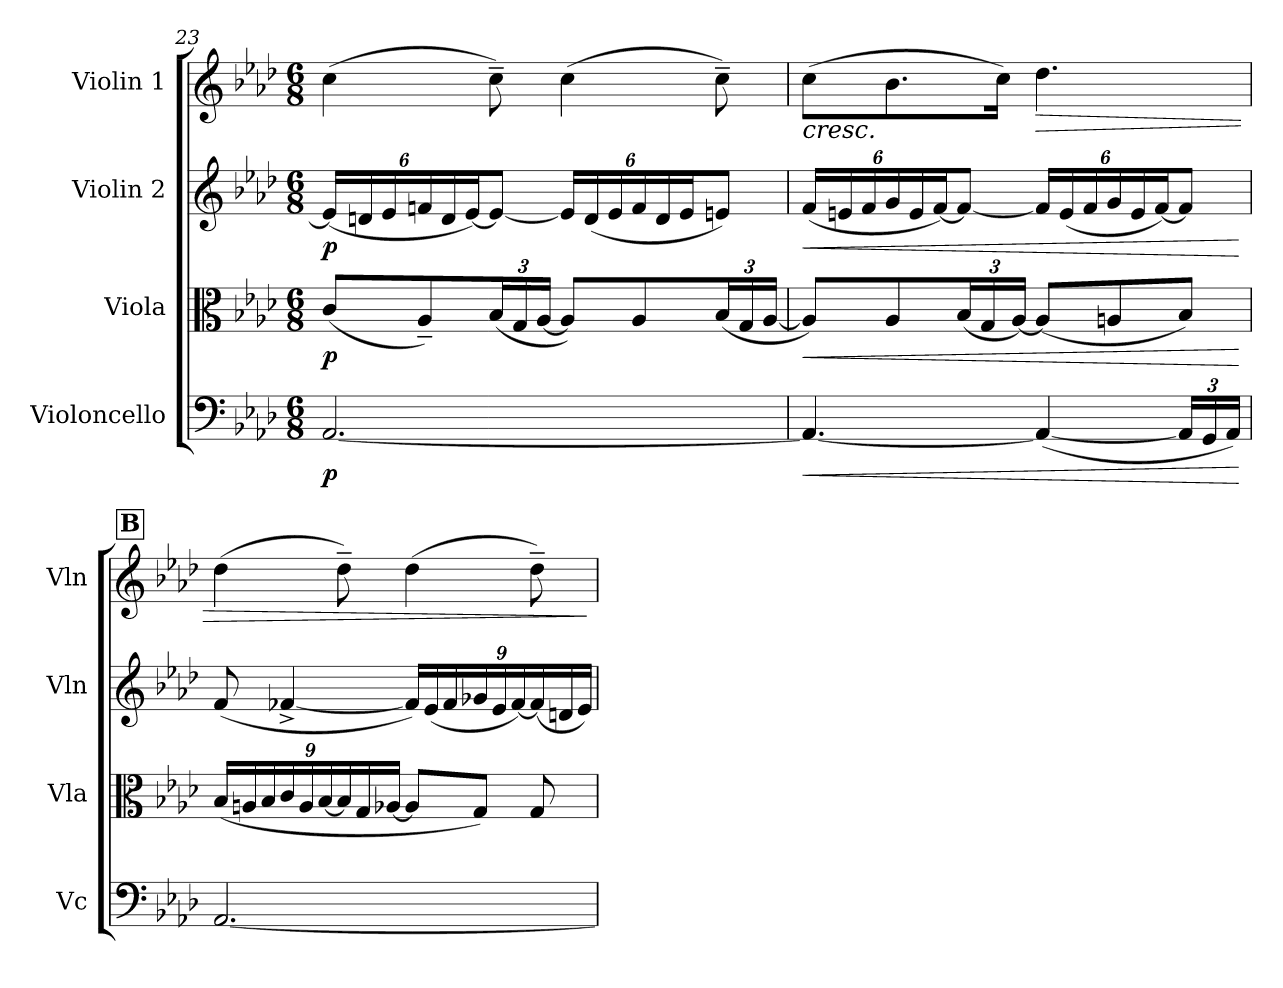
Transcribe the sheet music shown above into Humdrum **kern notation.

**kern	**dynam	**kern	**dynam	**kern	**dynam	**kern	**dynam
*part4	*part4	*part3	*part3	*part2	*part2	*part1	*part1
*staff4	*staff4	*staff3	*staff3	*staff2	*staff2	*staff1	*staff1
*I"Violoncello	*	*I"Viola	*	*I"Violin 2	*	*I"Violin 1	*
*I'Vc	*	*I'Vla	*	*I'Vln	*	*I'Vln	*
*clefF4	*	*clefC3	*	*clefG2	*	*clefG2	*
*k[b-e-a-d-]	*	*k[b-e-a-d-]	*	*k[b-e-a-d-]	*	*k[b-e-a-d-]	*
*M6/8	*	*M6/8	*	*M6/8	*	*M6/8	*
*	*	*	*	*Xbrackettup	*	*	*
=23	=23	=23	=23	=23	=23	=23	=23
!	!LO:DY:b	!	!LO:DY:b	!	!LO:DY:b	!	!LO:DY:b
!	!	!	!	!	!	!	!LO:DY:n=1:b
[2.AA-/	p	(8c/L	p	(24e-/LL]	p	(4cc\	p other-dynamics
.	.	.	.	24dn/	.	.	.
.	.	.	.	24e-/	.	.	.
.	.	8A-~/)	.	24fn/	.	.	.
.	.	.	.	24d/	.	.	.
.	.	.	.	[24e-/J)	.	.	.
*	*	*Xbrackettup	*	*	*	*	*
.	.	(24B-/L	.	8e-/J_	.	8cc~\)	.
.	.	24G/	.	.	.	.	.
.	.	[24A-/JJ	.	.	.	.	.
.	.	8A-/L])	.	24e-/LL]	.	(4cc\	.
.	.	.	.	(24d/	.	.	.
.	.	.	.	24e-/	.	.	.
.	.	8A-/	.	24f/	.	.	.
.	.	.	.	24d/	.	.	.
.	.	.	.	24e-/J	.	.	.
.	.	(24B-/L	.	8en/J)	.	8cc~\)	.
.	.	24G/	.	.	.	.	.
.	.	[24A-/JJ	.	.	.	.	.
!!LO:LB:g=z
=24	=24	=24	=24	=24	=24	=24	=24
!	!LO:HP:b	!	!LO:HP:b	!	!LO:HP:b	!	!LO:HP:b
4.AA-/_	<	8A-/L])	<	(24f/LL	<	(8cc\L	<
.	.	.	.	24en/	.	.	.
.	.	.	.	24f/	.	.	.
.	.	8A-/	.	24g/	.	8.b-\	.
.	.	.	.	24e/	.	.	.
.	.	.	.	[24f/J)	.	.	.
.	.	(24B-/L	.	8f/J_	.	.	.
.	.	24G/	.	.	.	.	.
.	.	.	.	.	.	16cc\Jk)	.
.	.	[24A-/JJ)	.	.	.	.	.
!	!	!	!	!	!	!	!LO:HP:b
(4AA-/_	.	(8A-/L]	.	24f/LL]	.	4.dd-\	>
.	.	.	.	(24e/	.	.	.
.	.	.	.	24f/	.	.	.
.	.	8An/	.	24g/	.	.	.
.	.	.	.	24e/	.	.	.
.	.	.	.	[24f/J)	.	.	.
*Xbrackettup	*	*	*	*	*	*	*
24AA-/LL]	.	8B-/J)	.	8f/J]	.	.	.
24GG/	.	.	.	.	.	.	.
24AA-/JJ)	.	.	.	.	.	.	.
.	[	.	[	.	[	.	[
!!LO:LB:g=z
!!LO:REH:place=s1:a:B:cj:fs=14:t=B
=25	=25	=25	=25	=25	=25	=25	=25
[2.AA-/	.	(24B-/LL	.	(8f/	.	(4dd-\	.
.	.	24An/	.	.	.	.	.
.	.	24B-/	.	.	.	.	.
.	.	24c/	.	[4f-X^/	.	.	.
.	.	24A/	.	.	.	.	.
.	.	[24B-/	.	.	.	.	.
.	.	24B-/]	.	.	.	8dd-~\)	.
.	.	24G/	.	.	.	.	.
.	.	[24A-X/JJ	.	.	.	.	.
.	.	8A-/L]	.	24f-/LL])	.	(4dd-\	.
.	.	.	.	(24e-/	.	.	.
.	.	.	.	24f-/	.	.	.
.	.	8G/J)	.	24g-X/	.	.	.
.	.	.	.	24e-/	.	.	.
.	.	.	.	[24f-/)	.	.	.
.	.	8G/	.	(24f-/]	.	8dd-~\)	.
.	.	.	.	24dn/	.	.	.
.	.	.	.	24e-/JJ)	.	.	.
.	.	.	.	.	.	.	]
=	=	=	=	=	=	=	=
*-	*-	*-	*-	*-	*-	*-	*-
